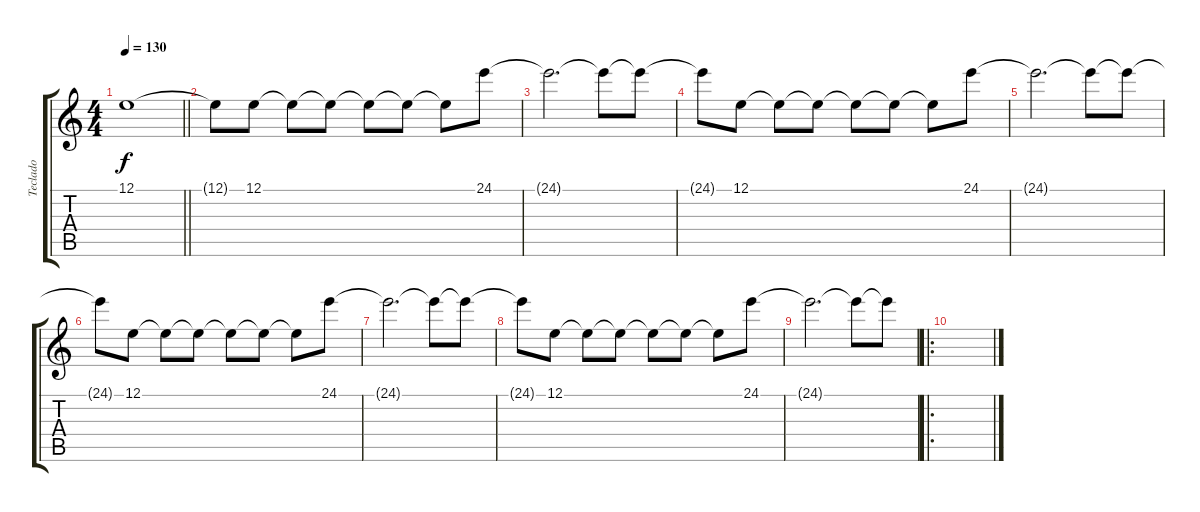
\track ("Teclado" "Teclado") {instrument synthstrings1}
\staff {score tabs}
\tuning (E4 B3 G3 D3 A2 E2) {hide}
\ts (4 4)
\tempo 130
\clef g2
\barLineRight lightlight
\ks c
12.1{t}.1{dy f} |
12.1{t}.8 12.1.8{volume 16 instrument lead1square} 12.1{t}.8 12.1{t}.8 12.1{t}.8 12.1{t}.8 12.1{t}.8{volume 0} 24.1.8{volume 16} |
24.1{t}.2{d} 24.1{t}.8 24.1{t}.8{volume 0} |
24.1{t}.8 12.1.8{volume 16 instrument lead1square} 12.1{t}.8 12.1{t}.8 12.1{t}.8 12.1{t}.8 12.1{t}.8{volume 0} 24.1.8{volume 16} |
24.1{t}.2{d} 24.1{t}.8 24.1{t}.8{volume 0} |
24.1{t}.8 12.1.8{volume 16 instrument lead1square} 12.1{t}.8 12.1{t}.8 12.1{t}.8 12.1{t}.8 12.1{t}.8{volume 0} 24.1.8{volume 16} |
24.1{t}.2{d} 24.1{t}.8 24.1{t}.8{volume 0} |
24.1{t}.8 12.1.8{volume 16 instrument lead1square} 12.1{t}.8 12.1{t}.8 12.1{t}.8 12.1{t}.8 12.1{t}.8{volume 0} 24.1.8{volume 16} |
24.1{t}.2{d} 24.1{t}.8 24.1{t}.8{volume 0} |
\ro
